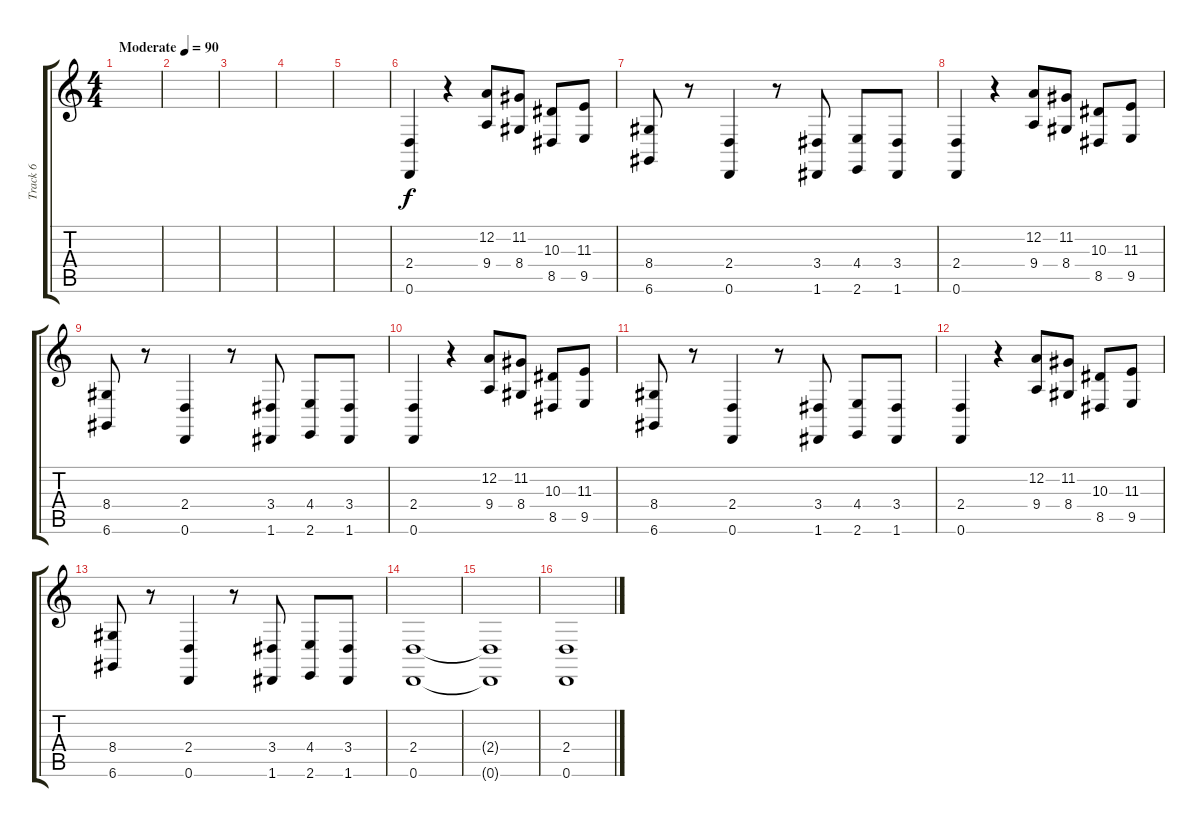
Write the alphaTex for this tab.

\track ("Track 6" "Track 6") {instrument stringensemble1}
\staff {score tabs}
\tuning (D4 A3 F3 C3 G2 D2) {hide}
\ts (4 4)
\tempo (90 "Moderate")
\clef g2
\ks c
|
|
|
|
|
(2.4 0.6).4 r.4 (12.2 9.4).8 (11.2 8.4).8 (10.3 8.5).8 (11.3 9.5).8 |
(8.4 6.6).8 r.8 (2.4 0.6).4 r.8 (3.4 1.6).8 (4.4 2.6).8 (3.4 1.6).8 |
(2.4 0.6).4 r.4 (12.2 9.4).8 (11.2 8.4).8 (10.3 8.5).8 (11.3 9.5).8 |
(8.4 6.6).8 r.8 (2.4 0.6).4 r.8 (3.4 1.6).8 (4.4 2.6).8 (3.4 1.6).8 |
(2.4 0.6).4 r.4 (12.2 9.4).8 (11.2 8.4).8 (10.3 8.5).8 (11.3 9.5).8 |
(8.4 6.6).8 r.8 (2.4 0.6).4 r.8 (3.4 1.6).8 (4.4 2.6).8 (3.4 1.6).8 |
(2.4 0.6).4 r.4 (12.2 9.4).8 (11.2 8.4).8 (10.3 8.5).8 (11.3 9.5).8 |
(8.4 6.6).8 r.8 (2.4 0.6).4 r.8 (3.4 1.6).8 (4.4 2.6).8 (3.4 1.6).8 |
(2.4 0.6).1 |
(2.4{t} 0.6{t}).1 |
(2.4 0.6).1
